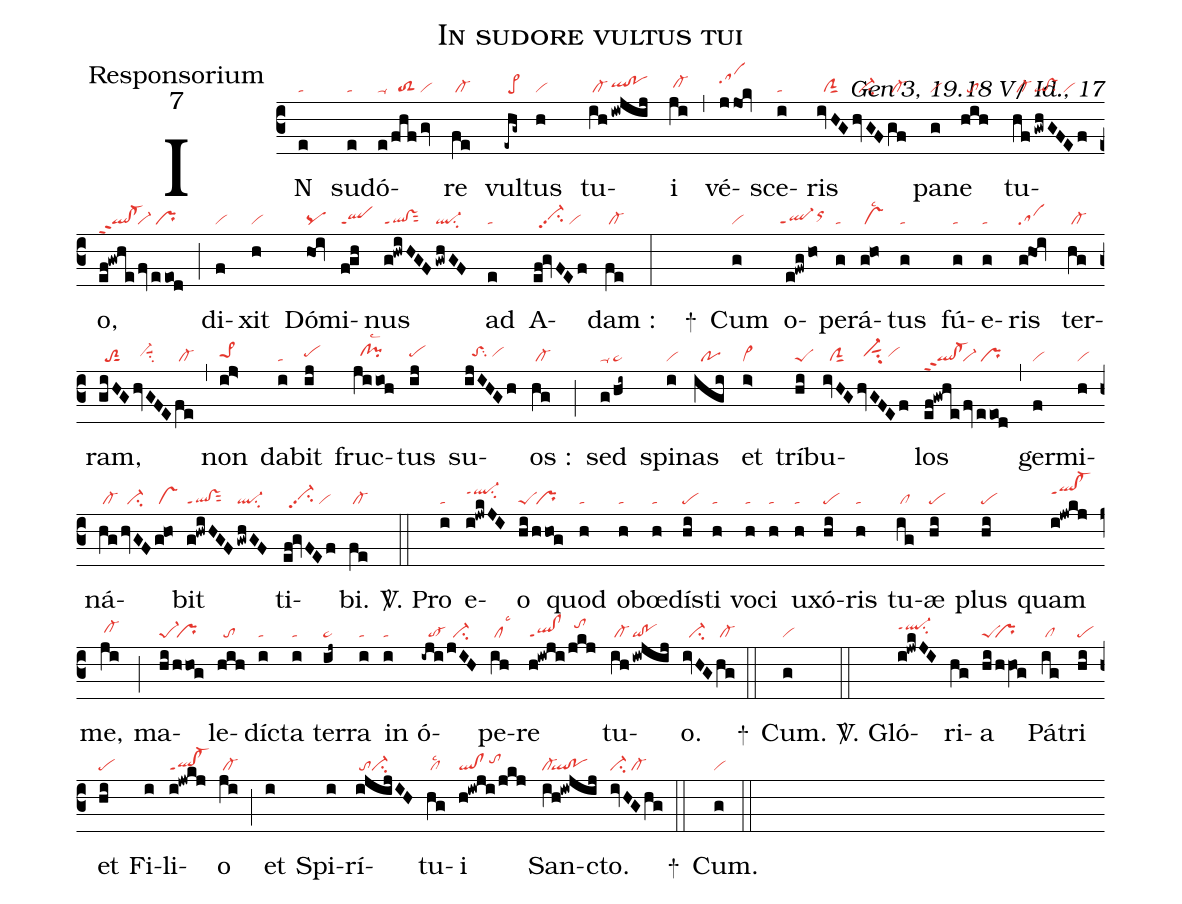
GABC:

name:In sudore vultus tui;
office-part:Responsorium;
mode:7;
commentary:Gen 3, 19.18 V/ Id., 17;
nabc-lines:1;
%%
(c3)IN(e|ta) su(e|ta)dó(e|ta-|/fhf|//toS2|/gv|vi)re(fe|/cl-) vul(-ehg~|/pe>)tus(h|vi) tu(ih|/cl-|!iwjij|qlhh!pohh)i(ji|/cl-hh) (,) vé(jjok|sahj)sce(i|ta)ris(ivHG|//ciG|hvGF|//ci-|gf|/cl-) pa(g|vi)ne(hih|//to) tu(hf|/cl-|!gwhGFEf|ql!vssu2/vi)o,(ef!gwhe|ql!cl-ppt2|/fv|vi-|/eeod|/pr) (;) di(f|vi)xit(h|vi) Dó(hoi|pq)mi(f!gh|qlppt1)nus(g!hwiHGF|ql!vsppt1sut2|/gwhGF|ql-su2) ad(e|ta) A(ef!gvFEf|//vi-hhpp2su2/vi)dam :(fe|/cl-) (:)
+() Cum(g|vi) o(e!fwg/ho|``ql-ppt1orhi)pe(g|ta)rá(g!ho|/vslsc2)tus(g|ta) fú(g|ta)e(g|ta)ris(g!hoi|sa) ter(hg|/cl-)ram,(giHG|//toS2sut1|hvGFE|//vi-hhsuu1su2|fe|/cl-) (,) non(ij>|pe>1hh) da(i|ta)bit(ij|pehh) fruc(jiioh|//clhh!pihhlsc2)tus(ij|pehh) su(ijIHGh|//toShhsu2/vihh)os :(hg|/cl-) (;) sed(g|ta-|/hi~|pe~) spi(i|vi)nas(igi|//po) et(i>|vi>) trí(hi|peS)bu(ivHG|//ciG|hvGFEf|//vi-hhsut1su2/vihh)los(ef!gwhe|ql!cl-ppt2|/fv|vi-|/eeod|/pr) (,) ger(f|vi)mi(h|vi)ná(hg|/cl-|/hvGF|//ci-|g!ho|/vs)bit(g!hwiHGF|ql!vsppt1sut2|/gwhGF|ql-su2) ti(ef!gvFEf|//vi-hhpp2su2/vi)bi.(fe|/cl-) (::)

<sp>V/</sp>. Pro(i|ta) e(i!jwkJI|ql-hjppt1su2)o(hi|peS|/hhog|/pr) quod(h|ta) ob(h|ta)œ(h|ta)dís(hi|pe)ti(h|ta) vo(h|ta)ci(h|ta) u(h|ta)xó(hi|pe)ris(h|ta) tu(ig|/cl)æ(hi|pe) plus(hi|pe) quam(i!jwkj|qlhj!cl-hjppt1) me,(ji|/cl-hh) (;) ma(hi|pe-1|/hhog|/pr)le(hih|//to)díc(i|ta)ta(i|ta) ter(ij~|pe~)ra(i|ta) in(i|ta) ó(-iji|//to-|jIH|//ci-)pe(ih|/cllsc3)re(h!iwji|ql!clppt1|/jkj|//tohj) tu(ih|/cl-|!iwjij|qi!po)o.(ivHG|//ci-|hg|/cl-) (::)
+() Cum.(g|vi) (::)

<sp>V/</sp>. Gló(i!jwkJI|ql-hippt1su2)ri(hg)a(hi/hhVO!g|peS``pr)
Pá(ig|/cl)tri(hi|pe) et(hi|pe) Fi(i)li(i!jwkj|ql!cl-ppt1)o(ji|/cl-) (;)
et(i) Spi(i)rí(i!@jijIH|/toci-)tu(hg|/cllsc2)i(h!iwji/jkj|ql!cl/tohi)
San(ih!iw!@jij|cl-``ql!po)cto.(ivHGhg|ci-/cl-) (::)
+() Cum.(g|vi) (::)
